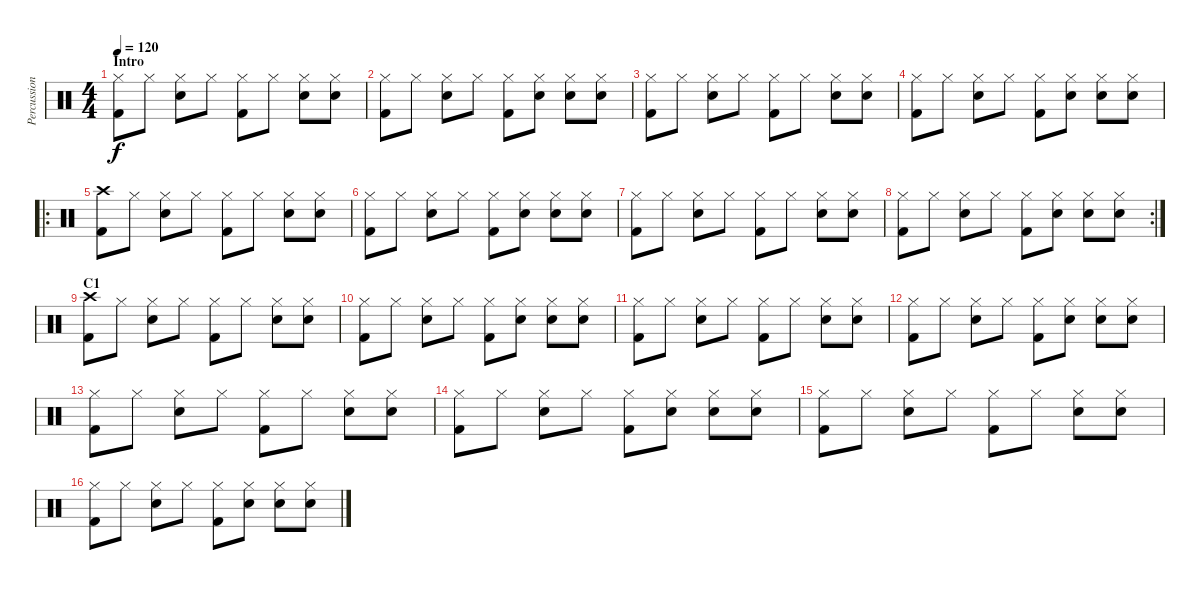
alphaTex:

\track ("Percussions" "Percussion") {instrument percussion}
\staff {score}
\articulation defaults
\ts (4 4)
\section ("" "Intro")
\tempo 120
\clef neutral
\ks c
("Hi-Hat (closed)" "Kick (hit) 2").8{dy f} "Hi-Hat (closed)".8 ("Hi-Hat (closed)" "Electric Snare (hit)").8 "Hi-Hat (closed)".8 ("Hi-Hat (closed)" "Kick (hit) 2").8 "Hi-Hat (closed)".8 ("Hi-Hat (closed)" "Electric Snare (hit)").8 ("Hi-Hat (closed)" "Electric Snare (hit)").8 |
("Hi-Hat (closed)" "Kick (hit) 2").8 "Hi-Hat (closed)".8 ("Hi-Hat (closed)" "Electric Snare (hit)").8 "Hi-Hat (closed)".8 ("Hi-Hat (closed)" "Kick (hit) 2").8 ("Hi-Hat (closed)" "Electric Snare (hit)").8 ("Hi-Hat (closed)" "Electric Snare (hit)").8 ("Hi-Hat (closed)" "Electric Snare (hit)").8 |
("Hi-Hat (closed)" "Kick (hit) 2").8 "Hi-Hat (closed)".8 ("Hi-Hat (closed)" "Electric Snare (hit)").8 "Hi-Hat (closed)".8 ("Hi-Hat (closed)" "Kick (hit) 2").8 "Hi-Hat (closed)".8 ("Hi-Hat (closed)" "Electric Snare (hit)").8 ("Hi-Hat (closed)" "Electric Snare (hit)").8 |
("Hi-Hat (closed)" "Kick (hit) 2").8 "Hi-Hat (closed)".8 ("Hi-Hat (closed)" "Electric Snare (hit)").8 "Hi-Hat (closed)".8 ("Hi-Hat (closed)" "Kick (hit) 2").8 ("Hi-Hat (closed)" "Electric Snare (hit)").8 ("Hi-Hat (closed)" "Electric Snare (hit)").8 ("Hi-Hat (closed)" "Electric Snare (hit)").8 |
\ro
("Crash high (hit)" "Kick (hit) 2").8 "Hi-Hat (closed)".8 ("Hi-Hat (closed)" "Electric Snare (hit)").8 "Hi-Hat (closed)".8 ("Hi-Hat (closed)" "Kick (hit) 2").8 "Hi-Hat (closed)".8 ("Hi-Hat (closed)" "Electric Snare (hit)").8 ("Hi-Hat (closed)" "Electric Snare (hit)").8 |
("Hi-Hat (closed)" "Kick (hit) 2").8 "Hi-Hat (closed)".8 ("Hi-Hat (closed)" "Electric Snare (hit)").8 "Hi-Hat (closed)".8 ("Hi-Hat (closed)" "Kick (hit) 2").8 ("Hi-Hat (closed)" "Electric Snare (hit)").8 ("Hi-Hat (closed)" "Electric Snare (hit)").8 ("Hi-Hat (closed)" "Electric Snare (hit)").8 |
("Hi-Hat (closed)" "Kick (hit) 2").8 "Hi-Hat (closed)".8 ("Hi-Hat (closed)" "Electric Snare (hit)").8 "Hi-Hat (closed)".8 ("Hi-Hat (closed)" "Kick (hit) 2").8 "Hi-Hat (closed)".8 ("Hi-Hat (closed)" "Electric Snare (hit)").8 ("Hi-Hat (closed)" "Electric Snare (hit)").8 |
\rc 2
("Hi-Hat (closed)" "Kick (hit) 2").8 "Hi-Hat (closed)".8 ("Hi-Hat (closed)" "Electric Snare (hit)").8 "Hi-Hat (closed)".8 ("Hi-Hat (closed)" "Kick (hit) 2").8 ("Hi-Hat (closed)" "Electric Snare (hit)").8 ("Hi-Hat (closed)" "Electric Snare (hit)").8 ("Hi-Hat (closed)" "Electric Snare (hit)").8 |
\section ("" "C1")
("Crash high (hit)" "Kick (hit) 2").8 "Hi-Hat (closed)".8 ("Hi-Hat (closed)" "Electric Snare (hit)").8 "Hi-Hat (closed)".8 ("Hi-Hat (closed)" "Kick (hit) 2").8 "Hi-Hat (closed)".8 ("Hi-Hat (closed)" "Electric Snare (hit)").8 ("Hi-Hat (closed)" "Electric Snare (hit)").8 |
("Hi-Hat (closed)" "Kick (hit) 2").8 "Hi-Hat (closed)".8 ("Hi-Hat (closed)" "Electric Snare (hit)").8 "Hi-Hat (closed)".8 ("Hi-Hat (closed)" "Kick (hit) 2").8 ("Hi-Hat (closed)" "Electric Snare (hit)").8 ("Hi-Hat (closed)" "Electric Snare (hit)").8 ("Hi-Hat (closed)" "Electric Snare (hit)").8 |
("Hi-Hat (closed)" "Kick (hit) 2").8 "Hi-Hat (closed)".8 ("Hi-Hat (closed)" "Electric Snare (hit)").8 "Hi-Hat (closed)".8 ("Hi-Hat (closed)" "Kick (hit) 2").8 "Hi-Hat (closed)".8 ("Hi-Hat (closed)" "Electric Snare (hit)").8 ("Hi-Hat (closed)" "Electric Snare (hit)").8 |
("Hi-Hat (closed)" "Kick (hit) 2").8 "Hi-Hat (closed)".8 ("Hi-Hat (closed)" "Electric Snare (hit)").8 "Hi-Hat (closed)".8 ("Hi-Hat (closed)" "Kick (hit) 2").8 ("Hi-Hat (closed)" "Electric Snare (hit)").8 ("Hi-Hat (closed)" "Electric Snare (hit)").8 ("Hi-Hat (closed)" "Electric Snare (hit)").8 |
("Hi-Hat (closed)" "Kick (hit) 2").8 "Hi-Hat (closed)".8 ("Hi-Hat (closed)" "Electric Snare (hit)").8 "Hi-Hat (closed)".8 ("Hi-Hat (closed)" "Kick (hit) 2").8 "Hi-Hat (closed)".8 ("Hi-Hat (closed)" "Electric Snare (hit)").8 ("Hi-Hat (closed)" "Electric Snare (hit)").8 |
("Hi-Hat (closed)" "Kick (hit) 2").8 "Hi-Hat (closed)".8 ("Hi-Hat (closed)" "Electric Snare (hit)").8 "Hi-Hat (closed)".8 ("Hi-Hat (closed)" "Kick (hit) 2").8 ("Hi-Hat (closed)" "Electric Snare (hit)").8 ("Hi-Hat (closed)" "Electric Snare (hit)").8 ("Hi-Hat (closed)" "Electric Snare (hit)").8 |
("Hi-Hat (closed)" "Kick (hit) 2").8 "Hi-Hat (closed)".8 ("Hi-Hat (closed)" "Electric Snare (hit)").8 "Hi-Hat (closed)".8 ("Hi-Hat (closed)" "Kick (hit) 2").8 "Hi-Hat (closed)".8 ("Hi-Hat (closed)" "Electric Snare (hit)").8 ("Hi-Hat (closed)" "Electric Snare (hit)").8 |
("Hi-Hat (closed)" "Kick (hit) 2").8 "Hi-Hat (closed)".8 ("Hi-Hat (closed)" "Electric Snare (hit)").8 "Hi-Hat (closed)".8 ("Hi-Hat (closed)" "Kick (hit) 2").8 ("Hi-Hat (closed)" "Electric Snare (hit)").8 ("Hi-Hat (closed)" "Electric Snare (hit)").8 ("Hi-Hat (closed)" "Electric Snare (hit)").8
